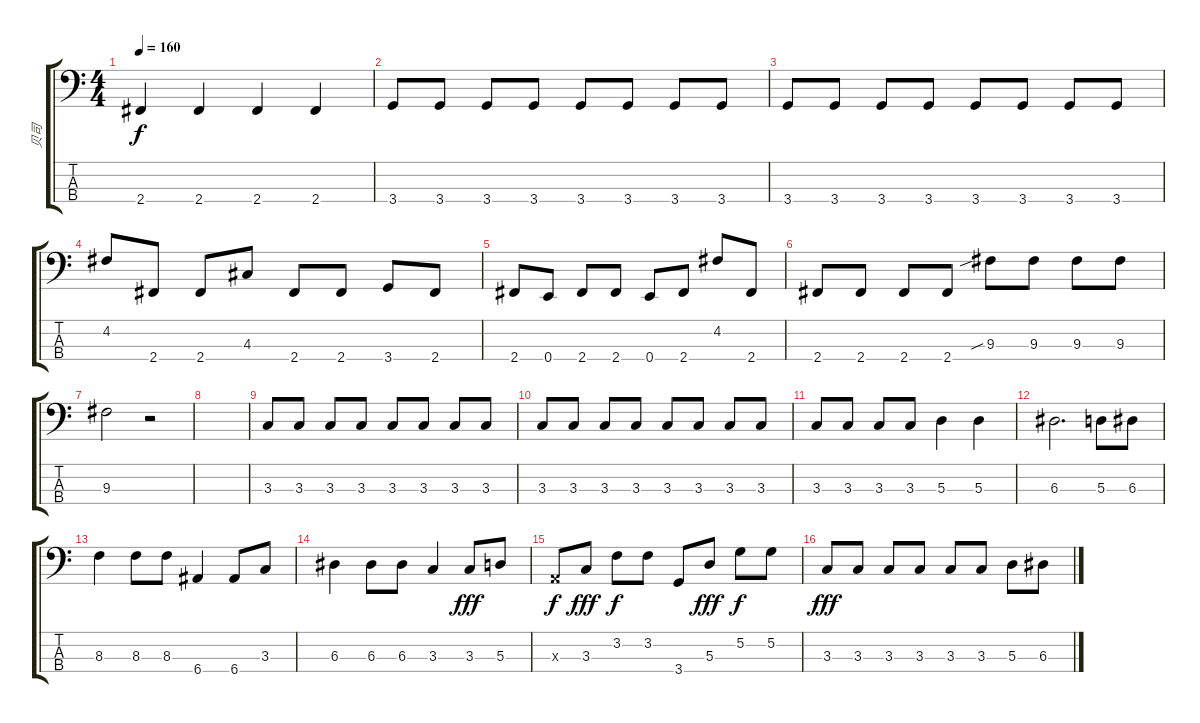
\track ("贝司" "贝司") {instrument electricbassfinger}
\staff {score tabs}
\tuning (G2 D2 A1 E1) {hide}
\ts (4 4)
\tempo 160
\clef f4
\ks c
2.4.4{dy f} 2.4.4 2.4.4 2.4.4 |
3.4.8 3.4.8 3.4.8 3.4.8 3.4.8 3.4.8 3.4.8 3.4.8 |
3.4.8 3.4.8 3.4.8 3.4.8 3.4.8 3.4.8 3.4.8 3.4.8 |
4.2.8 2.4.8 2.4.8 4.3.8 2.4.8 2.4.8 3.4.8 2.4.8 |
2.4.8 0.4.8 2.4.8 2.4.8 0.4.8 2.4.8 4.2.8 2.4.8 |
2.4.8 2.4.8 2.4.8 2.4.8 9.3{sib}.8 9.3.8 9.3.8 9.3.8 |
9.3.2 r.2 |
|
3.3.8 3.3.8 3.3.8 3.3.8 3.3.8 3.3.8 3.3.8 3.3.8 |
3.3.8 3.3.8 3.3.8 3.3.8 3.3.8 3.3.8 3.3.8 3.3.8 |
3.3.8 3.3.8 3.3.8 3.3.8 5.3.4 5.3.4 |
6.3.2{d} 5.3.8 6.3.8 |
8.3.4 8.3.8 8.3.8 6.4.4 6.4.8 3.3.8 |
6.3.4 6.3.8 6.3.8 3.3.4 3.3.8{dy fff} 5.3.8 |
0.3{x}.8{dy f} 3.3.8{dy fff} 3.2.8{dy f} 3.2.8 3.4.8 5.3.8{dy fff} 5.2.8{dy f} 5.2.8 |
3.3.8{dy fff} 3.3.8 3.3.8 3.3.8 3.3.8 3.3.8 5.3.8 6.3.8
